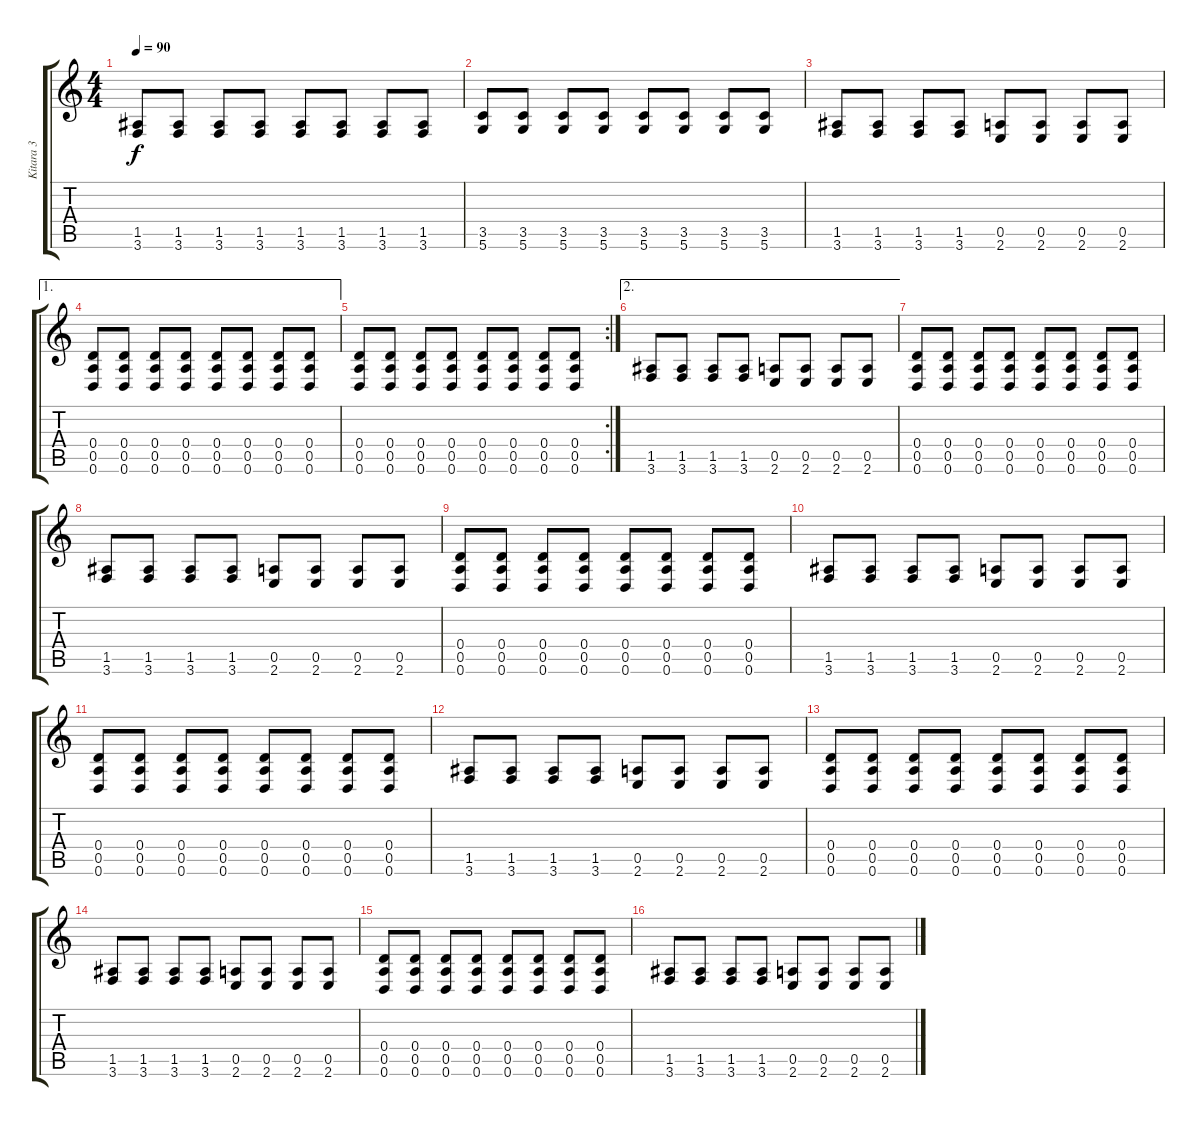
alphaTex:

\track ("Kitara 3" "Kitara 3") {instrument distortionguitar}
\staff {score tabs}
\tuning (E4 B3 G3 D3 A2 D2) {hide}
\ts (4 4)
\tempo 90
\clef g2
\ks c
(1.5 3.6).8{dy f} (1.5 3.6).8 (1.5 3.6).8 (1.5 3.6).8 (1.5 3.6).8 (1.5 3.6).8 (1.5 3.6).8 (1.5 3.6).8 |
(3.5 5.6).8 (3.5 5.6).8 (3.5 5.6).8 (3.5 5.6).8 (3.5 5.6).8 (3.5 5.6).8 (3.5 5.6).8 (3.5 5.6).8 |
(1.5 3.6).8 (1.5 3.6).8 (1.5 3.6).8 (1.5 3.6).8 (0.5 2.6).8 (0.5 2.6).8 (0.5 2.6).8 (0.5 2.6).8 |
\ae 1
(0.4 0.5 0.6).8 (0.4 0.5 0.6).8 (0.4 0.5 0.6).8 (0.4 0.5 0.6).8 (0.4 0.5 0.6).8 (0.4 0.5 0.6).8 (0.4 0.5 0.6).8 (0.4 0.5 0.6).8 |
\rc 2
(0.4 0.5 0.6).8 (0.4 0.5 0.6).8 (0.4 0.5 0.6).8 (0.4 0.5 0.6).8 (0.4 0.5 0.6).8 (0.4 0.5 0.6).8 (0.4 0.5 0.6).8 (0.4 0.5 0.6).8 |
\ae 2
(1.5 3.6).8{volume 13 balance 16} (1.5 3.6).8 (1.5 3.6).8 (1.5 3.6).8 (0.5 2.6).8 (0.5 2.6).8 (0.5 2.6).8 (0.5 2.6).8 |
(0.4 0.5 0.6).8 (0.4 0.5 0.6).8 (0.4 0.5 0.6).8 (0.4 0.5 0.6).8 (0.4 0.5 0.6).8 (0.4 0.5 0.6).8 (0.4 0.5 0.6).8 (0.4 0.5 0.6).8 |
(1.5 3.6).8 (1.5 3.6).8 (1.5 3.6).8 (1.5 3.6).8 (0.5 2.6).8 (0.5 2.6).8 (0.5 2.6).8 (0.5 2.6).8 |
(0.4 0.5 0.6).8 (0.4 0.5 0.6).8 (0.4 0.5 0.6).8 (0.4 0.5 0.6).8 (0.4 0.5 0.6).8 (0.4 0.5 0.6).8 (0.4 0.5 0.6).8 (0.4 0.5 0.6).8 |
(1.5 3.6).8 (1.5 3.6).8 (1.5 3.6).8 (1.5 3.6).8 (0.5 2.6).8 (0.5 2.6).8 (0.5 2.6).8 (0.5 2.6).8 |
(0.4 0.5 0.6).8 (0.4 0.5 0.6).8 (0.4 0.5 0.6).8 (0.4 0.5 0.6).8 (0.4 0.5 0.6).8 (0.4 0.5 0.6).8 (0.4 0.5 0.6).8 (0.4 0.5 0.6).8 |
(1.5 3.6).8 (1.5 3.6).8 (1.5 3.6).8 (1.5 3.6).8 (0.5 2.6).8 (0.5 2.6).8 (0.5 2.6).8 (0.5 2.6).8 |
(0.4 0.5 0.6).8 (0.4 0.5 0.6).8 (0.4 0.5 0.6).8 (0.4 0.5 0.6).8 (0.4 0.5 0.6).8 (0.4 0.5 0.6).8 (0.4 0.5 0.6).8 (0.4 0.5 0.6).8 |
(1.5 3.6).8{volume 16 balance 8} (1.5 3.6).8 (1.5 3.6).8 (1.5 3.6).8 (0.5 2.6).8 (0.5 2.6).8 (0.5 2.6).8 (0.5 2.6).8 |
(0.4 0.5 0.6).8 (0.4 0.5 0.6).8 (0.4 0.5 0.6).8 (0.4 0.5 0.6).8 (0.4 0.5 0.6).8 (0.4 0.5 0.6).8 (0.4 0.5 0.6).8 (0.4 0.5 0.6).8 |
(1.5 3.6).8 (1.5 3.6).8 (1.5 3.6).8 (1.5 3.6).8 (0.5 2.6).8 (0.5 2.6).8 (0.5 2.6).8 (0.5 2.6).8
